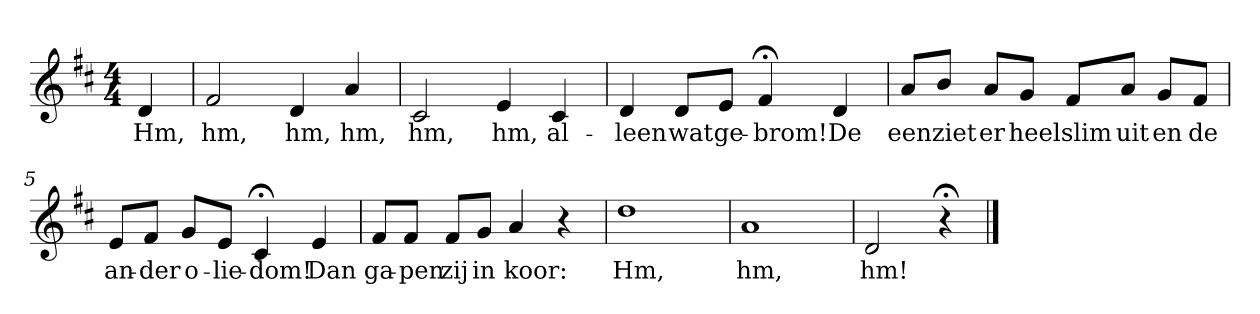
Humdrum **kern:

**kern	**text
*part1	*part1
*staff1	*staff1
*k[f#c#]	*
*D:	*
*M4/4	*
*MM120	*
=	=
4d	Hm,
=1	=1
2f#	hm,
4d	hm,
4a	hm,
=2	=2
2c#	hm,
4e	hm,
4c#	al-
=3	=3
4d	-leen
8dL	wat
8eJ	ge-
4f#;<	-brom!
4d	De
=4	=4
8aL	een
8bJ	ziet
8aL	er
8gJ	heel
8f#L	slim
8aJ	uit
8gL	en
8f#J	de
=5	=5
8eL	an-
8f#J	-der
8gL	o-
8eJ	-lie-
4c#;<	-dom!
4e	Dan
=6	=6
8f#L	ga-
8f#J	-pen
8f#L	zij
8gJ	in
4a	koor:
4r	.
=7	=7
1dd	Hm,
=8	=8
1a	hm,
=9	=9
2d	hm!
4r;<	.
==	==
*-	*-
